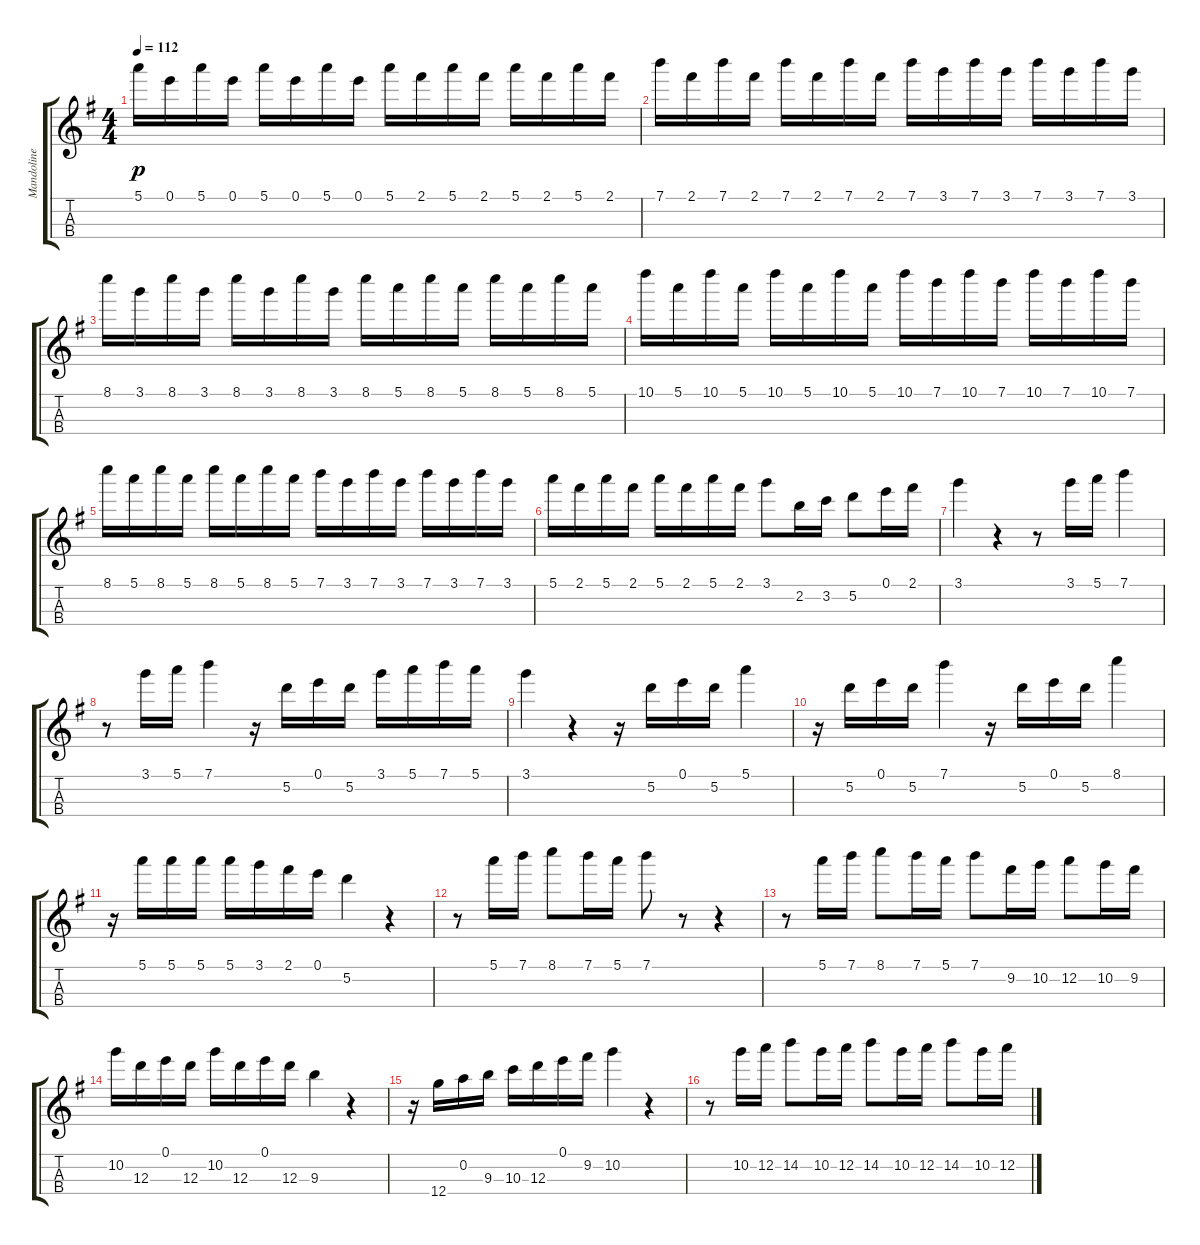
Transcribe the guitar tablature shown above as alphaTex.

\track ("Mandoline" "Mandoline") {instrument banjo}
\staff {score tabs}
\tuning (E5 A4 D4 G3) {hide}
\displaytranspose 12
\ts (4 4)
\tempo 112
\clef g2
\ks g
5.1.16{dy p} 0.1.16 5.1.16 0.1.16 5.1.16 0.1.16 5.1.16 0.1.16 5.1.16 2.1.16 5.1.16 2.1.16 5.1.16 2.1.16 5.1.16 2.1.16 |
7.1.16 2.1.16 7.1.16 2.1.16 7.1.16 2.1.16 7.1.16 2.1.16 7.1.16 3.1.16 7.1.16 3.1.16 7.1.16 3.1.16 7.1.16 3.1.16 |
8.1.16 3.1.16 8.1.16 3.1.16 8.1.16 3.1.16 8.1.16 3.1.16 8.1.16 5.1.16 8.1.16 5.1.16 8.1.16 5.1.16 8.1.16 5.1.16 |
10.1.16 5.1.16 10.1.16 5.1.16 10.1.16 5.1.16 10.1.16 5.1.16 10.1.16 7.1.16 10.1.16 7.1.16 10.1.16 7.1.16 10.1.16 7.1.16 |
8.1.16 5.1.16 8.1.16 5.1.16 8.1.16 5.1.16 8.1.16 5.1.16 7.1.16 3.1.16 7.1.16 3.1.16 7.1.16 3.1.16 7.1.16 3.1.16 |
5.1.16 2.1.16 5.1.16 2.1.16 5.1.16 2.1.16 5.1.16 2.1.16 3.1.8 2.2.16 3.2.16 5.2.8 0.1.16 2.1.16 |
3.1.4 r.4 r.8 3.1.16 5.1.16 7.1.4 |
r.8 3.1.16 5.1.16 7.1.4 r.16 5.2.16 0.1.16 5.2.16 3.1.16 5.1.16 7.1.16 5.1.16 |
3.1.4 r.4 r.16 5.2.16 0.1.16 5.2.16 5.1.4 |
r.16 5.2.16 0.1.16 5.2.16 7.1.4 r.16 5.2.16 0.1.16 5.2.16 8.1.4 |
r.16 5.1.16 5.1.16 5.1.16 5.1.16 3.1.16 2.1.16 0.1.16 5.2.4 r.4 |
r.8 5.1.16 7.1.16 8.1.8 7.1.16 5.1.16 7.1.8 r.8 r.4 |
r.8 5.1.16 7.1.16 8.1.8 7.1.16 5.1.16 7.1.8 9.2.16 10.2.16 12.2.8 10.2.16 9.2.16 |
10.2.16 12.3.16 0.1.16 12.3.16 10.2.16 12.3.16 0.1.16 12.3.16 9.3.4 r.4 |
r.16 12.4.16 0.2.16 9.3.16 10.3.16 12.3.16 0.1.16 9.2.16 10.2.4 r.4 |
r.8 10.2.16 12.2.16 14.2.8 10.2.16 12.2.16 14.2.8 10.2.16 12.2.16 14.2.8 10.2.16 12.2.16
